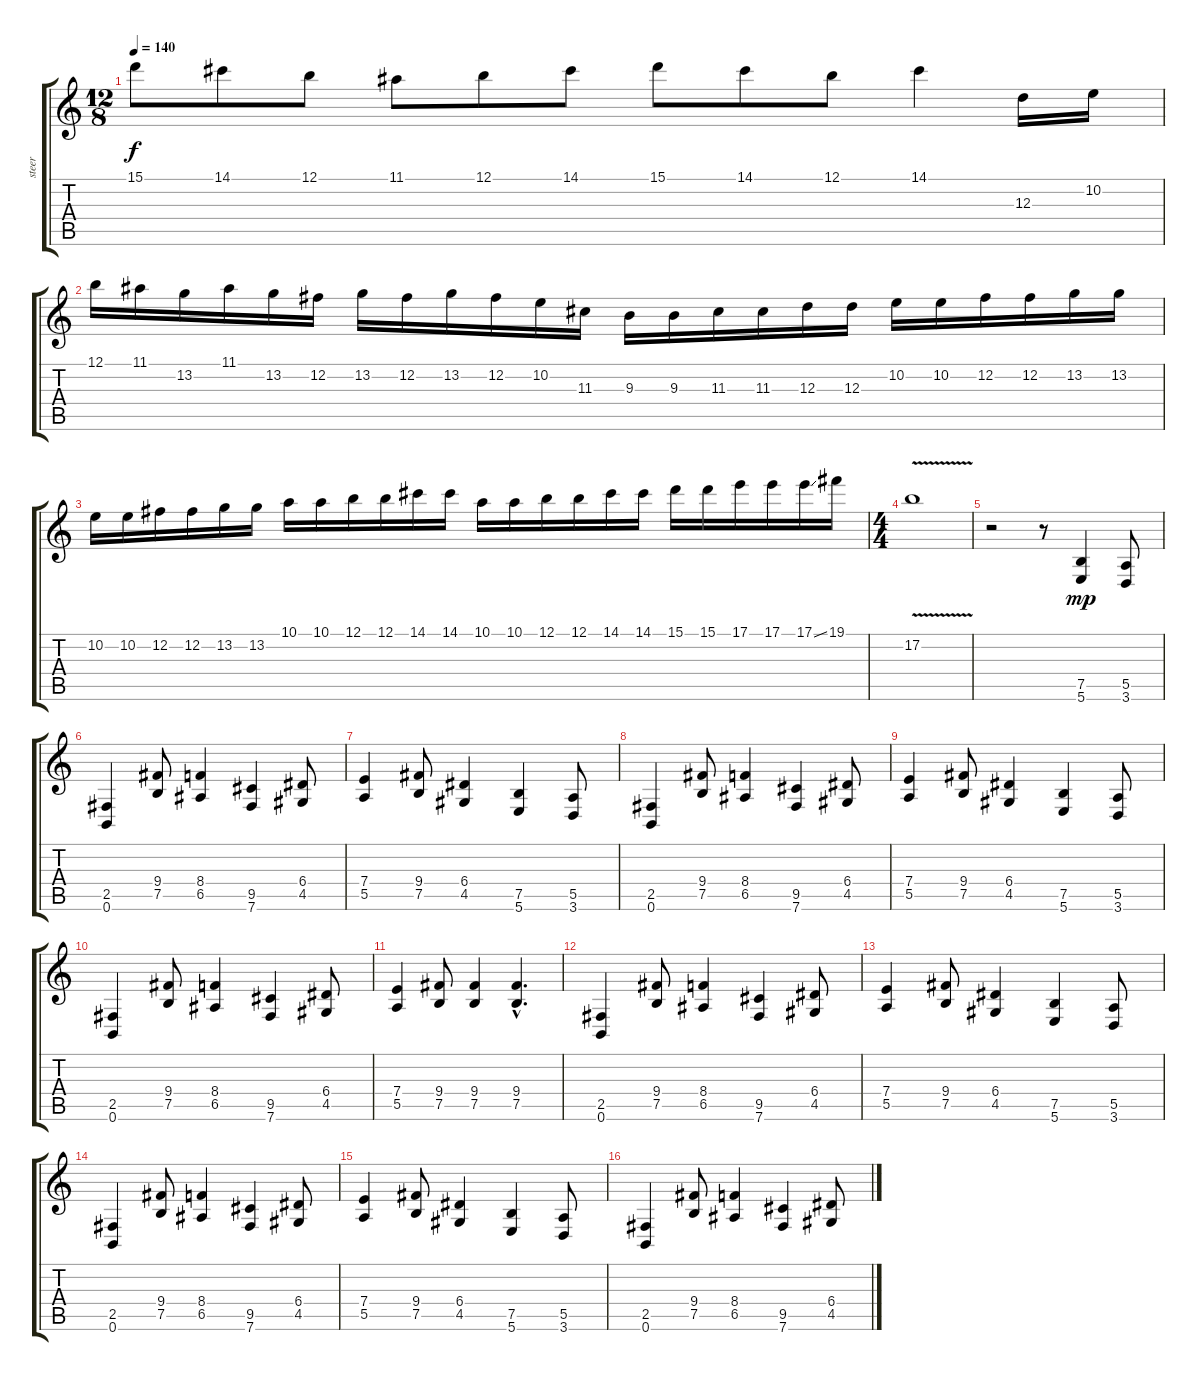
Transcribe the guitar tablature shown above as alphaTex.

\track ("steer" "steer") {instrument overdrivenguitar}
\staff {score tabs}
\tuning (B3 Gb3 D3 A2 E2 B1) {hide}
\ts (12 8)
\tempo 140
\clef g2
\ks c
15.1.8{dy f} 14.1.8 12.1.8 11.1.8 12.1.8 14.1.8 15.1.8 14.1.8 12.1.8 14.1.4 12.3.16 10.2.16 |
12.1.16 11.1.16 13.2.16 11.1.16 13.2.16 12.2.16 13.2.16 12.2.16 13.2.16 12.2.16 10.2.16 11.3.16 9.3.16 9.3.16 11.3.16 11.3.16 12.3.16 12.3.16 10.2.16 10.2.16 12.2.16 12.2.16 13.2.16 13.2.16 |
10.2.16 10.2.16 12.2.16 12.2.16 13.2.16 13.2.16 10.1.16 10.1.16 12.1.16 12.1.16 14.1.16 14.1.16 10.1.16 10.1.16 12.1.16 12.1.16 14.1.16 14.1.16 15.1.16 15.1.16 17.1.16 17.1.16 17.1{ss}.16 19.1.16 |
\ts (4 4)
17.2{v}.1 |
r.2 r.8 (7.5 5.6).4{dy mp} (5.5 3.6).8 |
(2.5 0.6).4 (9.4 7.5).8 (8.4 6.5).4 (9.5 7.6).4 (6.4 4.5).8 |
(7.4 5.5).4 (9.4 7.5).8 (6.4 4.5).4 (7.5 5.6).4 (5.5 3.6).8 |
(2.5 0.6).4 (9.4 7.5).8 (8.4 6.5).4 (9.5 7.6).4 (6.4 4.5).8 |
(7.4 5.5).4 (9.4 7.5).8 (6.4 4.5).4 (7.5 5.6).4 (5.5 3.6).8 |
(2.5 0.6).4 (9.4 7.5).8 (8.4 6.5).4 (9.5 7.6).4 (6.4 4.5).8 |
(7.4 5.5).4 (9.4 7.5).8 (9.4 7.5).4 (9.4{hac} 7.5{hac}).4{d} |
(2.5 0.6).4 (9.4 7.5).8 (8.4 6.5).4 (9.5 7.6).4 (6.4 4.5).8 |
(7.4 5.5).4 (9.4 7.5).8 (6.4 4.5).4 (7.5 5.6).4 (5.5 3.6).8 |
(2.5 0.6).4 (9.4 7.5).8 (8.4 6.5).4 (9.5 7.6).4 (6.4 4.5).8 |
(7.4 5.5).4 (9.4 7.5).8 (6.4 4.5).4 (7.5 5.6).4 (5.5 3.6).8 |
(2.5 0.6).4 (9.4 7.5).8 (8.4 6.5).4 (9.5 7.6).4 (6.4 4.5).8
